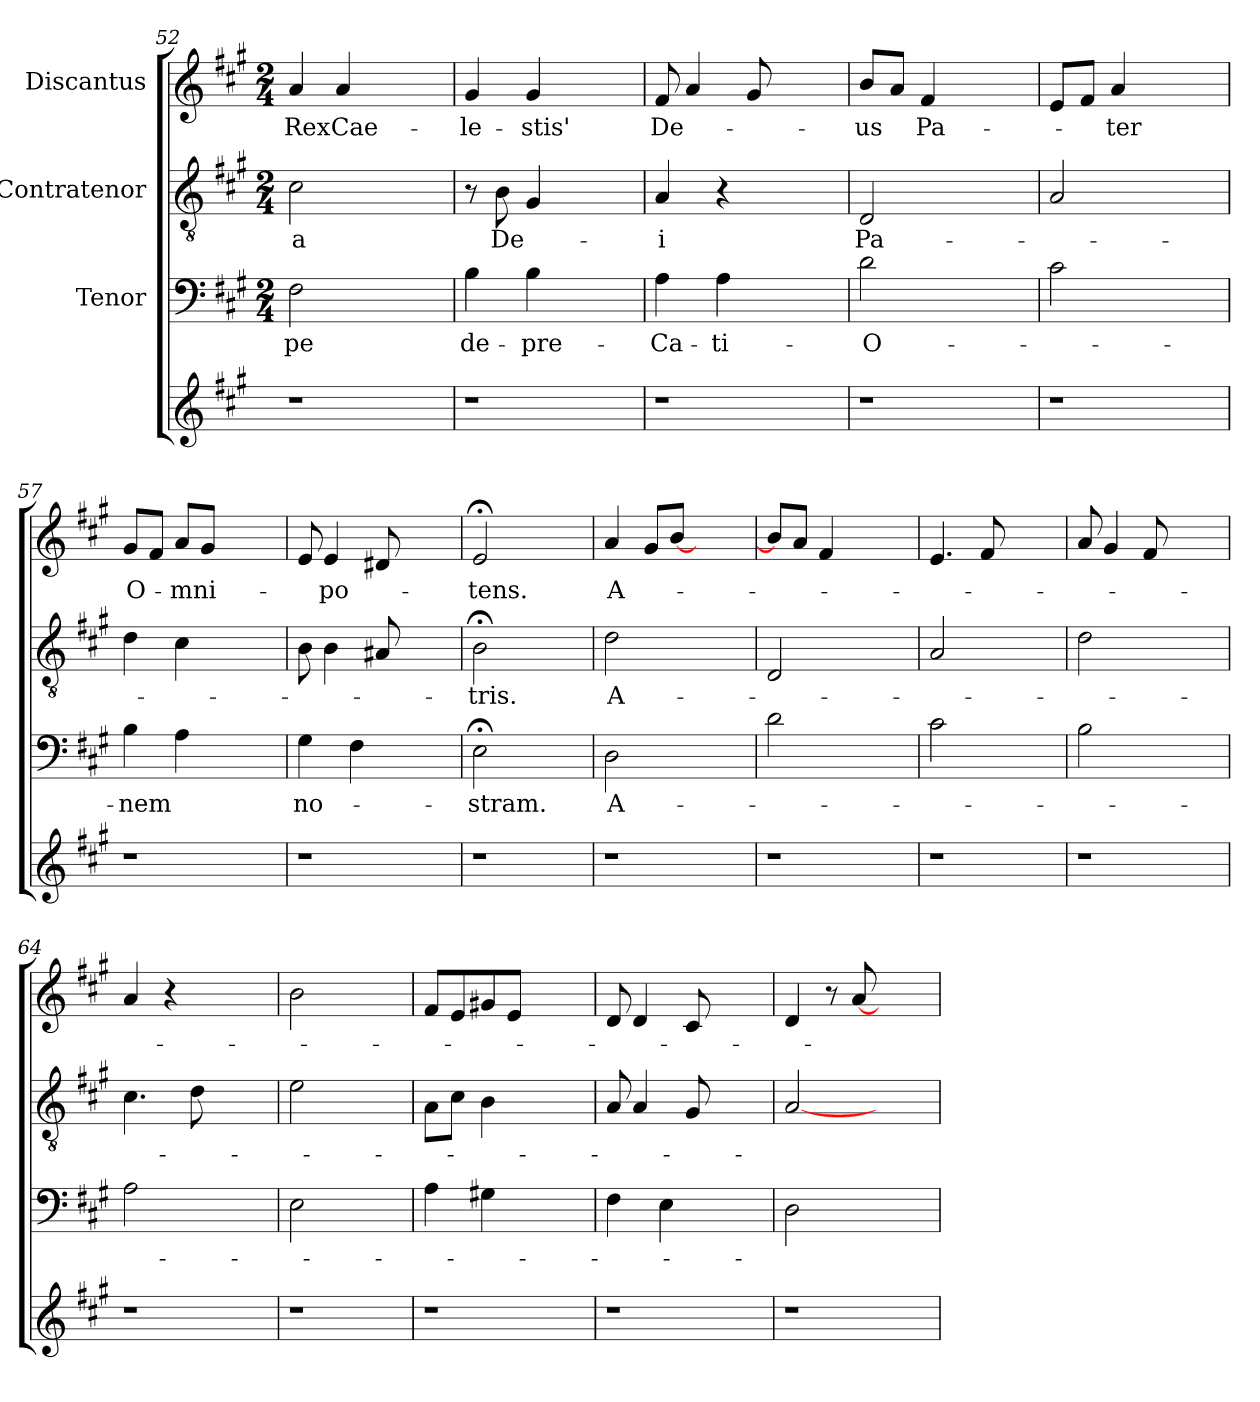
**kern	**kern	**text	**kern	**text	**kern	**text
*part4	*part3	*part3	*part2	*part2	*part1	*part1
*staff4	*staff3	*staff3	*staff2	*staff2	*staff1	*staff1
*	*I"Tenor	*	*I"Contratenor	*	*I"Discantus	*
*clefG2	*clefF4	*	*clefGv2	*	*clefG2	*
*k[f#c#g#]	*k[f#c#g#]	*	*k[f#c#g#]	*	*k[f#c#g#]	*
*A:	*A:	*	*A:	*	*A:	*
*	*M2/4	*	*M2/4	*	*M2/4	*
=52	=52	=52	=52	=52	=52	=52
!	!	!LO:LY:b	!	!LO:LY:b	!	!LO:LY:b
1r	2F#\	-pe	2c#\	-a	4a/	Rex
!	!	!	!	!	!	!LO:LY:b
.	.	.	.	.	4a/	Cae-
.	2ryy	.	2ryy	.	2ryy	.
=53	=53	=53	=53	=53	=53	=53
!	!	!LO:LY:b	!	!	!	!LO:LY:b
1r	4B\	de-	8r	.	4g#/	-le-
!	!	!	!	!LO:LY:b	!	!
.	.	.	8B\	De-	.	.
!	!	!LO:LY:b	!	!	!	!LO:LY:b
.	4B\	-pre-	4G#/	.	4g#/	-stis'
.	2ryy	.	2ryy	.	2ryy	.
=54	=54	=54	=54	=54	=54	=54
!	!	!LO:LY:b	!	!LO:LY:b	!	!LO:LY:b
1r	4A\	-Ca-	4A/	-i	8f#/	De-
.	.	.	.	.	4a/	.
!	!	!LO:LY:b	!	!	!	!
.	4A\	-ti-	4r	.	.	.
.	.	.	.	.	8g#/	.
.	2ryy	.	2ryy	.	2ryy	.
=55	=55	=55	=55	=55	=55	=55
!	!	!LO:LY:b	!	!LO:LY:b	!	!LO:LY:b
1r	2d\	-O-	2D/	Pa-	8b/L	-us
.	.	.	.	.	8a/J	.
!	!	!	!	!	!	!LO:LY:b
.	.	.	.	.	4f#/	Pa-
.	2ryy	.	2ryy	.	2ryy	.
=56	=56	=56	=56	=56	=56	=56
1r	2c#\	.	2A/	.	8e/L	.
.	.	.	.	.	8f#/J	.
!	!	!	!	!	!	!LO:LY:b
.	.	.	.	.	4a/	-ter
.	2ryy	.	2ryy	.	2ryy	.
=57	=57	=57	=57	=57	=57	=57
!	!	!LO:LY:b	!	!	!	!LO:LY:b
1r	4B\	-nem	4d\	.	8g#/L	O-
.	.	.	.	.	8f#/J	.
!	!	!	!	!	!	!LO:LY:b
.	4A\	.	4c#\	.	8a/L	-mni-
.	.	.	.	.	8g#/J	.
.	2ryy	.	2ryy	.	2ryy	.
=58	=58	=58	=58	=58	=58	=58
!	!	!LO:LY:b	!	!	!	!
1r	4G#\	no-	8B\	.	8e/	.
!	!	!	!	!	!	!LO:LY:b
.	.	.	4B\	.	4e/	-po-
.	4F#\	.	.	.	.	.
.	.	.	8A#X/	.	8d#X/	.
.	2ryy	.	2ryy	.	2ryy	.
=59	=59	=59	=59	=59	=59	=59
!	!	!LO:LY:b	!	!LO:LY:b	!	!LO:LY:b
1r	2E;<\	-stram.	2B;<\	-tris.	2e;/	-tens.
.	2ryy	.	2ryy	.	2ryy	.
!!LO:LB:g=z
=60	=60	=60	=60	=60	=60	=60
!	!	!LO:LY:b	!	!LO:LY:b	!	!LO:LY:b
1r	2D\	A-	2d\	A-	4a/	A-
.	.	.	.	.	8g#/L	.
.	.	.	.	.	[<8b/J	.
.	2ryy	.	2ryy	.	2ryy	.
=61	=61	=61	=61	=61	=61	=61
1r	2d\	.	2D/	.	8b/L]	.
.	.	.	.	.	8a/J	.
.	.	.	.	.	4f#/	.
.	2ryy	.	2ryy	.	2ryy	.
=62	=62	=62	=62	=62	=62	=62
1r	2c#\	.	2A/	.	4.e/	.
.	.	.	.	.	8f#/	.
.	2ryy	.	2ryy	.	2ryy	.
=63	=63	=63	=63	=63	=63	=63
1r	2B\	.	2d\	.	8a/	.
.	.	.	.	.	4g#/	.
.	.	.	.	.	8f#/	.
.	2ryy	.	2ryy	.	2ryy	.
=64	=64	=64	=64	=64	=64	=64
1r	2A\	.	4.c#\	.	4a/	.
.	.	.	.	.	4r	.
.	.	.	8d\	.	.	.
.	2ryy	.	2ryy	.	2ryy	.
=65	=65	=65	=65	=65	=65	=65
1r	2E\	.	2e\	.	2b\	.
.	2ryy	.	2ryy	.	2ryy	.
=66	=66	=66	=66	=66	=66	=66
1r	4A\	.	8A\L	.	8f#/L	.
.	.	.	8c#\J	.	8e/	.
.	4G#X\	.	4B\	.	8g#X/	.
.	.	.	.	.	8e/J	.
.	2ryy	.	2ryy	.	2ryy	.
=67	=67	=67	=67	=67	=67	=67
1r	4F#\	.	8A/	.	8d/	.
.	.	.	4A/	.	4d/	.
.	4E\	.	.	.	.	.
.	.	.	8G#/	.	8c#/	.
.	2ryy	.	2ryy	.	2ryy	.
=68	=68	=68	=68	=68	=68	=68
1r	2D\	.	[<2A/	.	4d/	.
.	.	.	.	.	8r	.
.	.	.	.	.	[<8a/	.
.	2ryy	.	2ryy	.	2ryy	.
=	=	=	=	=	=	=
*-	*-	*-	*-	*-	*-	*-
